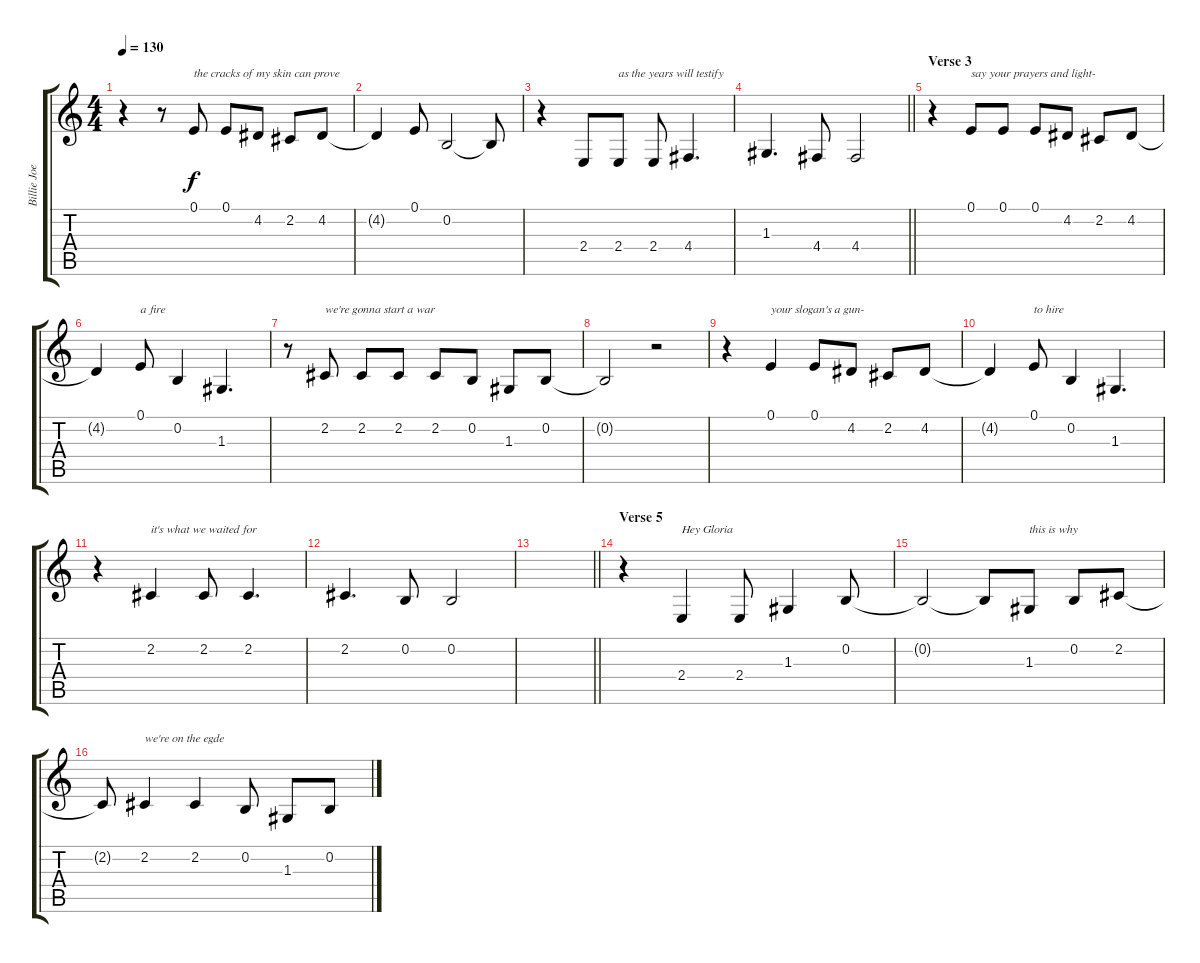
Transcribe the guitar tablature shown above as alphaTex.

\track ("Billie Joe Armstong - Vocals" "Billie Joe") {instrument reedorgan}
\staff {score tabs}
\tuning (E4 B3 G3 D3 A2 E2) {hide}
\ts (4 4)
\tempo 130
\clef g2
\ks c
r.4{dy f} r.8 0.1.8{txt "the cracks of my skin can prove"} 0.1.8 4.2.8 2.2.8 4.2.8 |
4.2{t}.4 0.1.8 0.2.2 0.2{t}.8 |
r.4 2.4.8 2.4.8{txt "as the years will testify"} 2.4.8 4.4.4{d} |
\barLineRight lightlight
1.3.4{d} 4.4.8 4.4.2 |
\section ("" "Verse 3")
r.4 0.1.8{txt "say your prayers and light-"} 0.1.8 0.1.8 4.2.8 2.2.8 4.2.8 |
4.2{t}.4 0.1.8{txt "a fire"} 0.2.4 1.3.4{d} |
r.8 2.2.8{txt "we're gonna start a war"} 2.2.8 2.2.8 2.2.8 0.2.8 1.3.8 0.2.8 |
0.2{t}.2 r.2 |
r.4 0.1.4{txt "your slogan's a gun-"} 0.1.8 4.2.8 2.2.8 4.2.8 |
4.2{t}.4 0.1.8{txt "to hire"} 0.2.4 1.3.4{d} |
r.4 2.2.4{txt "it's what we waited for"} 2.2.8 2.2.4{d} |
2.2.4{d} 0.2.8 0.2.2 |
\barLineRight lightlight
|
\section ("" "Verse 5")
r.4 2.4.4{txt "Hey Gloria"} 2.4.8 1.3.4 0.2.8 |
0.2{t}.2 0.2{t}.8 1.3.8{txt "this is why"} 0.2.8 2.2.8 |
2.2{t}.8 2.2.4{txt "we're on the egde"} 2.2.4 0.2.8 1.3.8 0.2.8
